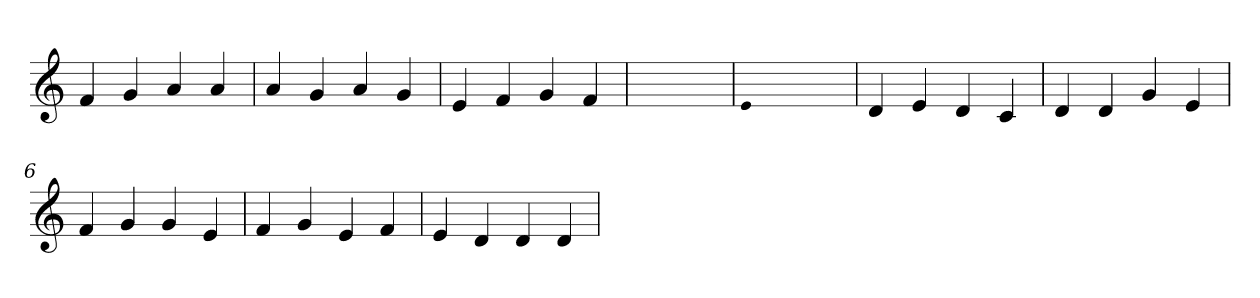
**kern
*part1
*staff1
*clefG2
=1
4f
4g
4a
4a
=2
4a
4g
4a
4g
=3
4e
4f
4g
4f
=4
1ryy
=4
qqe
1ryy
=4
4d
4e
4d
4c
=5
4d
4d
4g
4e
=6
4f
4g
4g
4e
=7
4f
4g
4e
4f
=8
4e
4d
4d
4d
=
*-
